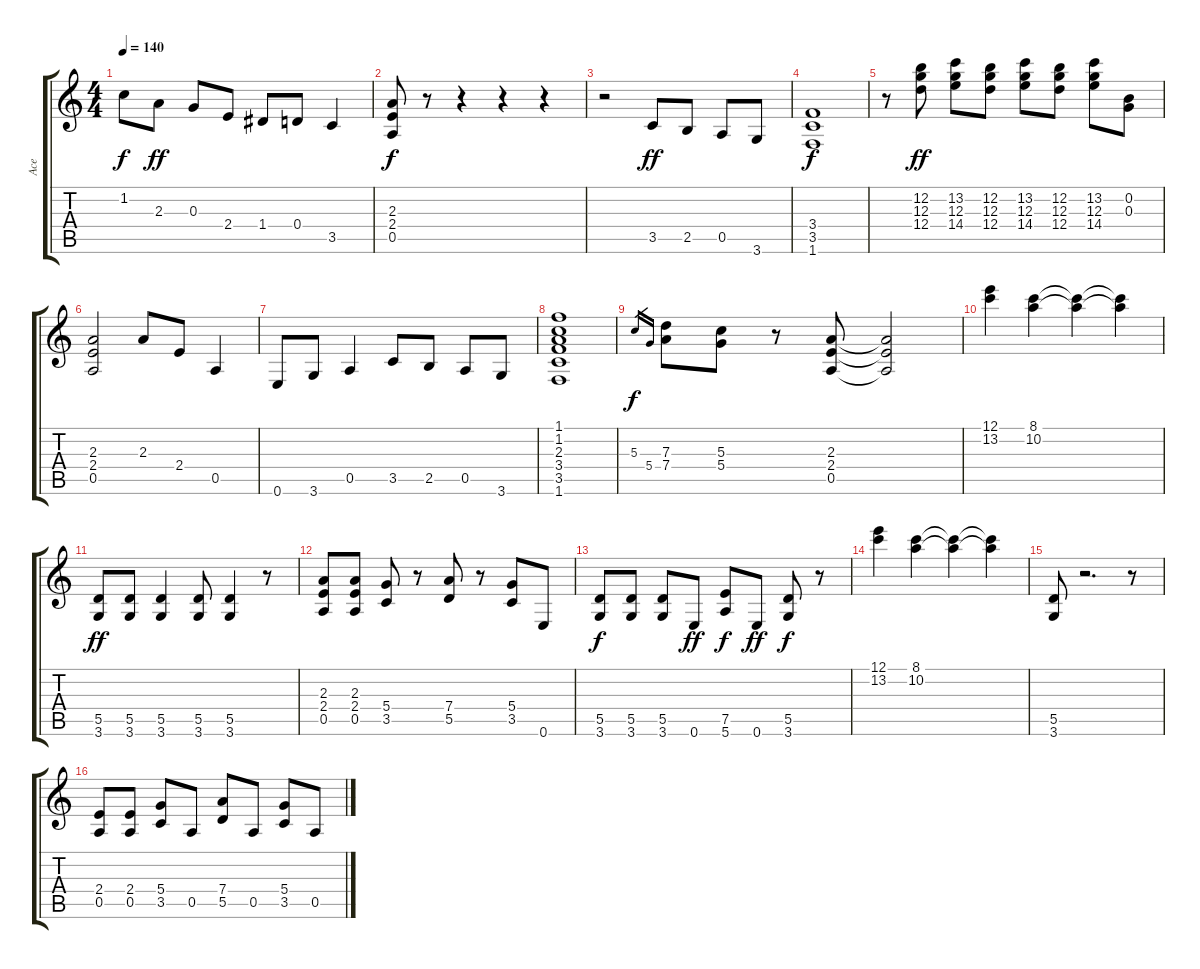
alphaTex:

\track ("Ace" "Ace") {instrument distortionguitar}
\staff {score tabs}
\tuning (E4 B3 G3 D3 A2 E2) {hide}
\ts (4 4)
\tempo 140
\clef g2
\ks c
1.2{t}.8{dy f} 2.3.8{dy ff} 0.3.8 2.4.8 1.4.8 0.4.8 3.5.4 |
(2.3 2.4 0.5).8{dy f} r.8 r.4 r.4 r.4 |
r.2 3.5.8{dy ff} 2.5.8 0.5.8 3.6.8 |
(3.4 3.5 1.6).1{dy f} |
r.8 (12.2 12.3 12.4).8{dy ff} (13.2 12.3 14.4).8 (12.2 12.3 12.4).8 (13.2 12.3 14.4).8 (12.2 12.3 12.4).8 (13.2 12.3 14.4).8 (0.2 0.3).8 |
(2.3 2.4 0.5).2{instrument distortionguitar} 2.3.8 2.4.8 0.5.4 |
0.6.8 3.6.8 0.5.4 3.5.8 2.5.8 0.5.8 3.6.8 |
(1.1 1.2 2.3 3.4 3.5 1.6).1 |
5.3.16{gr dy f} 5.4.16{gr} (7.3 7.4).8 (5.3 5.4).8 r.8 (2.3 2.4 0.5).8 (2.3{t} 2.4{t} 0.5{t}).2 |
(12.1 13.2).4 (8.1 10.2).4 (8.1{t} 10.2{t}).4 (8.1{t} 10.2{t}).4 |
(5.5 3.6).8{dy ff} (5.5 3.6).8 (5.5 3.6).4 (5.5 3.6).8 (5.5 3.6).4 r.8 |
(2.3 2.4 0.5).8 (2.3 2.4 0.5).8 (5.4 3.5).8 r.8 (7.4 5.5).8 r.8 (5.4 3.5).8 0.6.8 |
(5.5 3.6).8{dy f} (5.5 3.6).8 (5.5 3.6).8 0.6.8{dy ff} (7.5 5.6).8{dy f} 0.6.8{dy ff} (5.5 3.6).8{dy f} r.8 |
(12.1 13.2).4 (8.1 10.2).4 (8.1{t} 10.2{t}).4 (8.1{t} 10.2{t}).4 |
(5.5 3.6).8 r.2{d} r.8 |
(2.4 0.5).8 (2.4 0.5).8 (5.4 3.5).8 0.5.8 (7.4 5.5).8 0.5.8 (5.4 3.5).8 0.5.8
